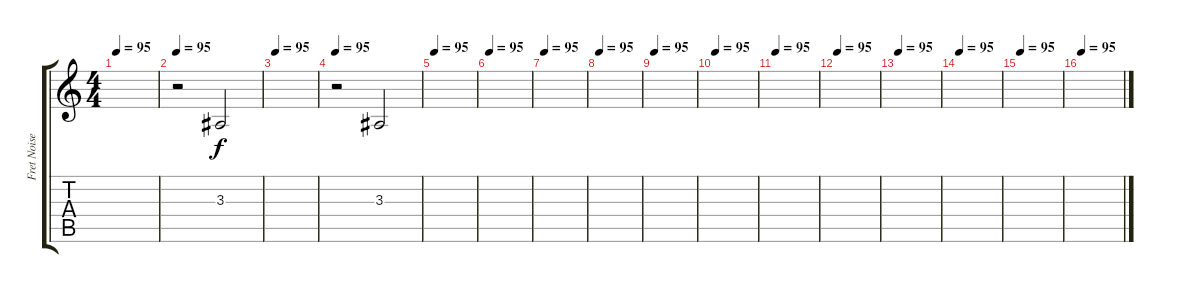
\track ("Fret Noise" "Fret Noise") {instrument guitarfretnoise}
\staff {score tabs}
\tuning (D4 B3 G3 C3 G2 D2) {hide}
\ts (4 4)
\tempo 95
\clef g2
\ks c
|
\tempo 95
r.2 3.3.2 |
\tempo 95
|
\tempo 95
r.2 3.3.2 |
\tempo 95
|
\tempo 95
|
\tempo 95
|
\tempo 95
|
\tempo 95
|
\tempo 95
|
\tempo 95
|
\tempo 95
|
\tempo 95
|
\tempo 95
|
\tempo 95
|
\tempo 95
